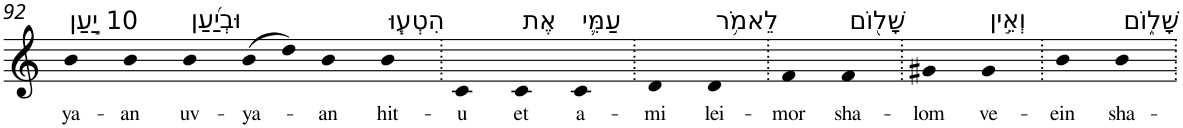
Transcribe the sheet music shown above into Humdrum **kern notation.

**kern	**text
*part1	*part1
*staff1	*staff1
*I"Piano	*
*I'Pno	*
!!LO:PB:g=z
*clefG2	*
*k[]	*
=92	=92
!LO:TX:a:t=10 יַ֣עַן	!
!	!LO:LY:b
4b	ya-
!	!LO:LY:b
4b	-an
!LO:TX:a:t=וּבְיַ֜עַן	!
!	!LO:LY:b
4b	uv-
!	!LO:LY:b
(>8b	-ya-
8dd)	.
!	!LO:LY:b
4b	-an
!LO:TX:a:t=הִטְע֧וּ	!
!	!LO:LY:b
4b	hit-
=93.	=93.
!	!LO:LY:b
4c	-u
!LO:TX:a:t=אֶת	!
!	!LO:LY:b
4c	et
!LO:TX:a:t=עַמִּ֛י	!
!	!LO:LY:b
4c	a-
=94.	=94.
!	!LO:LY:b
4d	-mi
!LO:TX:a:t=לֵאמֹ֥ר	!
!	!LO:LY:b
4d	lei-
=95.	=95.
!	!LO:LY:b
4f	-mor
!LO:TX:a:t=שָׁל֖וֹם	!
!	!LO:LY:b
4f	sha-
=96.	=96.
!	!LO:LY:b
4g#X	-lom
!LO:TX:a:t=וְאֵ֣ין	!
!	!LO:LY:b
4g#	ve-
=97.	=97.
!	!LO:LY:b
4b	-ein
!LO:TX:a:t=שָׁל֑וֹם	!
!	!LO:LY:b
4b	sha-
=.	=.
*-	*-
